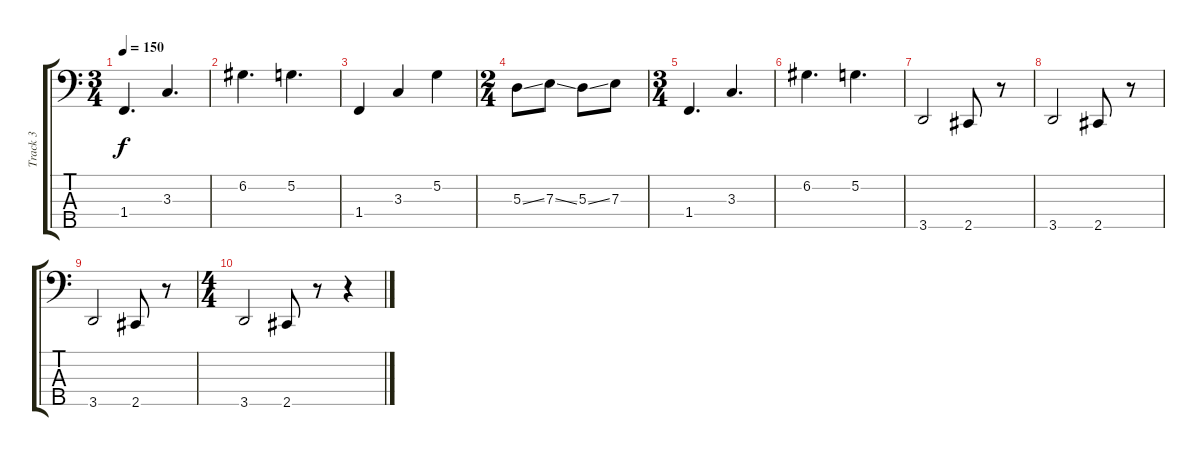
\track ("Track 3" "Track 3") {instrument electricbassfinger}
\staff {score tabs}
\tuning (G2 D2 A1 E1 B0) {hide}
\ts (3 4)
\tempo 150
\clef f4
\ks c
1.4.4{d dy f} 3.3.4{d} |
6.2.4{d} 5.2.4{d} |
1.4.4 3.3.4 5.2.4 |
\ts (2 4)
5.3{ss}.8 7.3{ss}.8 5.3{ss}.8 7.3.8 |
\ts (3 4)
1.4.4{d} 3.3.4{d} |
6.2.4{d} 5.2.4{d} |
3.5.2 2.5.8 r.8 |
3.5.2 2.5.8 r.8 |
3.5.2 2.5.8 r.8 |
\ts (4 4)
3.5.2 2.5.8 r.8 r.4
